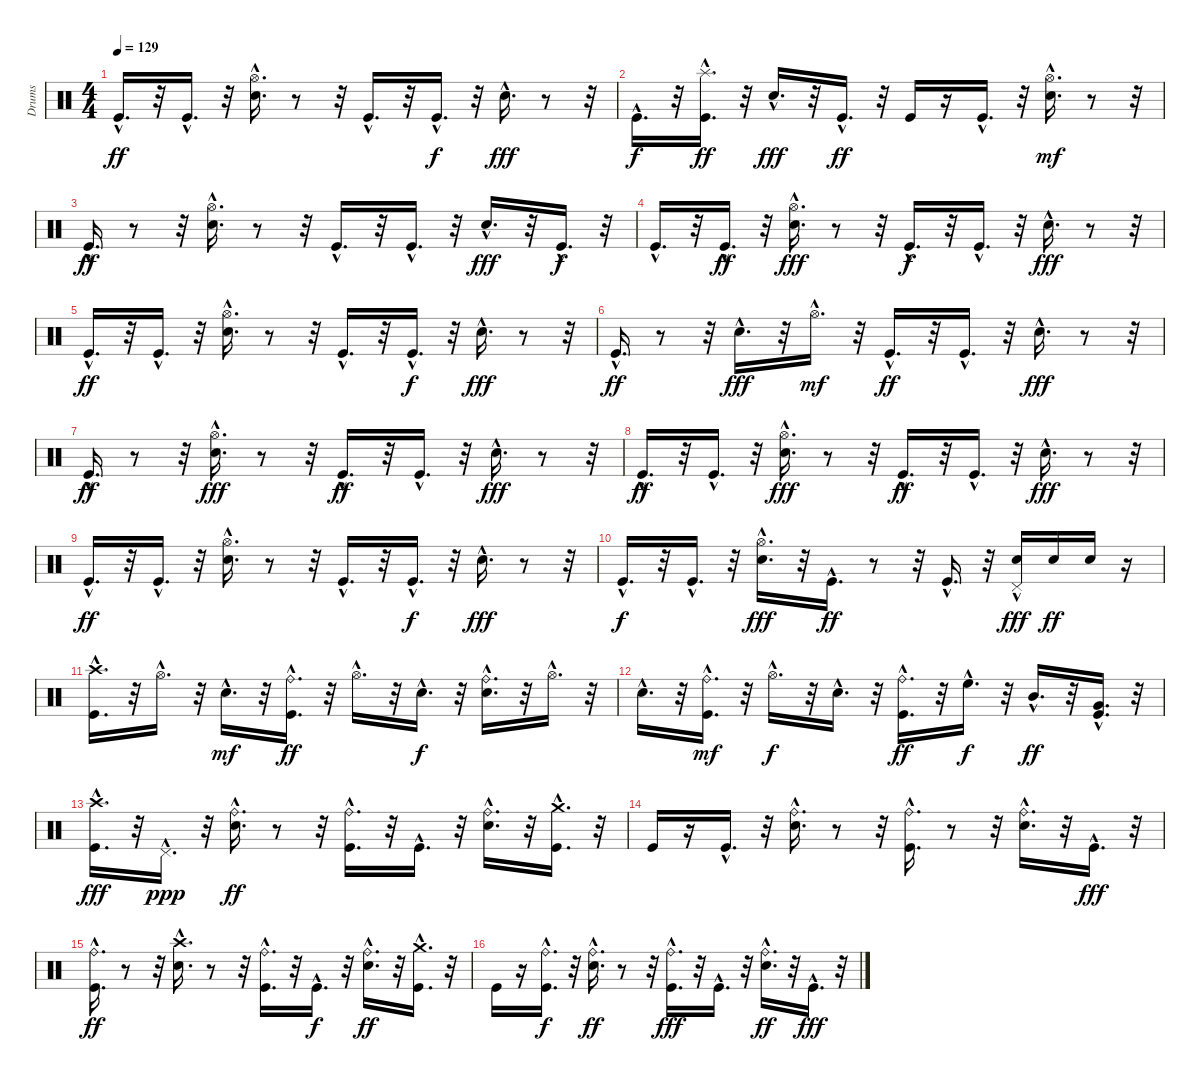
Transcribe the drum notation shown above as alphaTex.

\track ("Drums" "Drums") {instrument percussion}
\staff {score}
\articulation defaults
\ts (4 4)
\tempo 129
\clef neutral
\ks c "Kick (hit)"{hac}.16{d dy ff}
r.32 "Kick (hit)"{hac}.16{d} r.32 ("Electric Snare (hit)"{hac} "Hi-Hat (open)"{hac}).16{d} r.8 r.32 "Kick (hit)"{hac}.16{d} r.32 "Kick (hit)"{hac}.16{d dy f} r.32 "Electric Snare (hit)"{hac}.16{d dy fff} r.8 r.32 |
"Kick (hit)"{hac}.16{d dy f} r.32 ("Splash (hit)"{hac} "Kick (hit)"{hac}).16{d dy ff} r.32 "Electric Snare (hit)"{hac}.16{d dy fff} r.32 "Kick (hit)"{hac}.16{d dy ff} r.32 "Kick (hit)".16 r.16 "Kick (hit)"{hac}.16{d} r.32 ("Electric Snare (hit)"{hac} "Hi-Hat (open)"{hac}).16{d dy mf} r.8 r.32 |
"Kick (hit)"{hac}.16{d dy ff} r.8 r.32 ("Electric Snare (hit)"{hac} "Hi-Hat (open)"{hac}).16{d} r.8 r.32 "Kick (hit)"{hac}.16{d} r.32 "Kick (hit)"{hac}.16{d} r.32 "Electric Snare (hit)"{hac}.16{d dy fff} r.32 "Kick (hit)"{hac}.16{d dy f} r.32 |
"Kick (hit)"{hac}.16{d} r.32 "Kick (hit)"{hac}.16{d dy ff} r.32 ("Electric Snare (hit)"{hac} "Hi-Hat (open)"{hac}).16{d dy fff} r.8 r.32 "Kick (hit)"{hac}.16{d dy f} r.32 "Kick (hit)"{hac}.16{d} r.32 "Electric Snare (hit)"{hac}.16{d dy fff} r.8 r.32 |
"Kick (hit)"{hac}.16{d dy ff} r.32 "Kick (hit)"{hac}.16{d} r.32 ("Electric Snare (hit)"{hac} "Hi-Hat (open)"{hac}).16{d} r.8 r.32 "Kick (hit)"{hac}.16{d} r.32 "Kick (hit)"{hac}.16{d dy f} r.32 "Electric Snare (hit)"{hac}.16{d dy fff} r.8 r.32 |
"Kick (hit)"{hac}.16{d dy ff} r.8 r.32 "Electric Snare (hit)"{hac}.16{d dy fff} r.32 "Hi-Hat (open)"{hac}.16{d dy mf} r.32 "Kick (hit)"{hac}.16{d dy ff} r.32 "Kick (hit)"{hac}.16{d} r.32 "Electric Snare (hit)"{hac}.16{d dy fff} r.8 r.32 |
"Kick (hit)"{hac}.16{d dy ff} r.8 r.32 ("Electric Snare (hit)"{hac} "Hi-Hat (open)"{hac}).16{d dy fff} r.8 r.32 "Kick (hit)"{hac}.16{d dy ff} r.32 "Kick (hit)"{hac}.16{d} r.32 "Electric Snare (hit)"{hac}.16{d dy fff} r.8 r.32 |
"Kick (hit)"{hac}.16{d dy ff} r.32 "Kick (hit)"{hac}.16{d} r.32 ("Electric Snare (hit)"{hac} "Hi-Hat (open)"{hac}).16{d dy fff} r.8 r.32 "Kick (hit)"{hac}.16{d dy ff} r.32 "Kick (hit)"{hac}.16{d} r.32 "Electric Snare (hit)"{hac}.16{d dy fff} r.8 r.32 |
"Kick (hit)"{hac}.16{d dy ff} r.32 "Kick (hit)"{hac}.16{d} r.32 ("Electric Snare (hit)"{hac} "Hi-Hat (open)"{hac}).16{d} r.8 r.32 "Kick (hit)"{hac}.16{d} r.32 "Kick (hit)"{hac}.16{d dy f} r.32 "Electric Snare (hit)"{hac}.16{d dy fff} r.8 r.32 |
"Kick (hit)"{hac}.16{d dy f} r.32 "Kick (hit)"{hac}.16{d} r.32 ("Electric Snare (hit)"{hac} "Hi-Hat (open)"{hac}).16{d dy fff} r.32 "Kick (hit)"{hac}.16{d dy ff} r.8 r.32 "Kick (hit)"{hac}.16{d} r.32 ("Electric Snare (hit)" "Pedal Hi-Hat (hit)"{hac}).16{dy fff} "Electric Snare (hit)".16{dy ff} "Electric Snare (hit)".16 r.16 |
("Kick (hit)"{hac} "Crash high (hit)"{hac}).16{d} r.32 "Hi-Hat (open)"{hac}.16{d} r.32 "Electric Snare (hit)"{hac}.16{d dy mf} r.32 ("Kick (hit)"{hac} "Ride (bell)"{hac}).16{d dy ff} r.32 "Hi-Hat (open)"{hac}.16{d} r.32 "Electric Snare (hit)"{hac}.16{d dy f} r.32 ("Ride (bell)"{hac} "Electric Snare (hit)"{hac}).16{d} r.32 "Hi-Hat (open)"{hac}.16{d} r.32 |
"Electric Snare (hit)"{hac}.16{d} r.32 ("Kick (hit)"{hac} "Ride (bell)"{hac}).16{d dy mf} r.32 "Hi-Hat (open)"{hac}.16{d dy f} r.32 "Electric Snare (hit)"{hac}.16{d} r.32 ("Kick (hit)"{hac} "Ride (bell)"{hac}).16{d dy ff} r.32 "High Floor Tom (hit)"{hac}.16{d dy f} r.32 "Mid Tom (hit)"{hac}.16{d dy ff} r.32 ("Very Low Tom (hit)"{hac} "Kick (hit)").16{d} r.32 |
("Kick (hit)"{hac} "Crash high (hit)"{hac}).16{d dy fff} r.32 "Pedal Hi-Hat (hit)"{hac}.16{d dy ppp} r.32 ("Ride (bell)"{hac} "Electric Snare (hit)"{hac}).16{d dy ff} r.8 r.32 ("Kick (hit)"{hac} "Ride (bell)"{hac}).16{d} r.32 "Kick (hit)"{hac}.16{d} r.32 ("Electric Snare (hit)"{hac} "Ride (bell)").16{d} r.32 ("Kick (hit)"{hac} "Crash medium (hit)"{hac}).16{d} r.32 |
"Kick (hit)".16 r.16 "Kick (hit)"{hac}.16{d} r.32 ("Ride (bell)"{hac} "Electric Snare (hit)"{hac}).16{d} r.8 r.32 ("Kick (hit)"{hac} "Ride (bell)"{hac}).16{d} r.8 r.32 ("Electric Snare (hit)"{hac} "Ride (bell)"{hac}).16{d} r.32 "Kick (hit)"{hac}.16{d dy fff} r.32 |
("Kick (hit)"{hac} "Ride (bell)"{hac}).16{d dy ff} r.8 r.32 ("Crash high (hit)"{hac} "Electric Snare (hit)"{hac}).16{d} r.8 r.32 ("Kick (hit)"{hac} "Ride (bell)"{hac}).16{d} r.32 "Kick (hit)"{hac}.16{d dy f} r.32 ("Ride (bell)"{hac} "Electric Snare (hit)"{hac}).16{d dy ff} r.32 ("Crash medium (hit)"{hac} "Kick (hit)"{hac}).16{d} r.32 |
"Kick (hit)".16 r.16 ("Ride (bell)"{hac} "Kick (hit)"{hac}).16{d dy f} r.32 ("Electric Snare (hit)"{hac} "Ride (bell)"{hac}).16{d dy ff} r.8 r.32 ("Ride (bell)"{hac} "Kick (hit)"{hac}).16{d dy fff} r.32 "Kick (hit)"{hac}.16{d} r.32 ("Ride (bell)"{hac} "Electric Snare (hit)"{hac}).16{d dy ff} r.32 "Kick (hit)"{hac}.16{d dy fff} r.32
